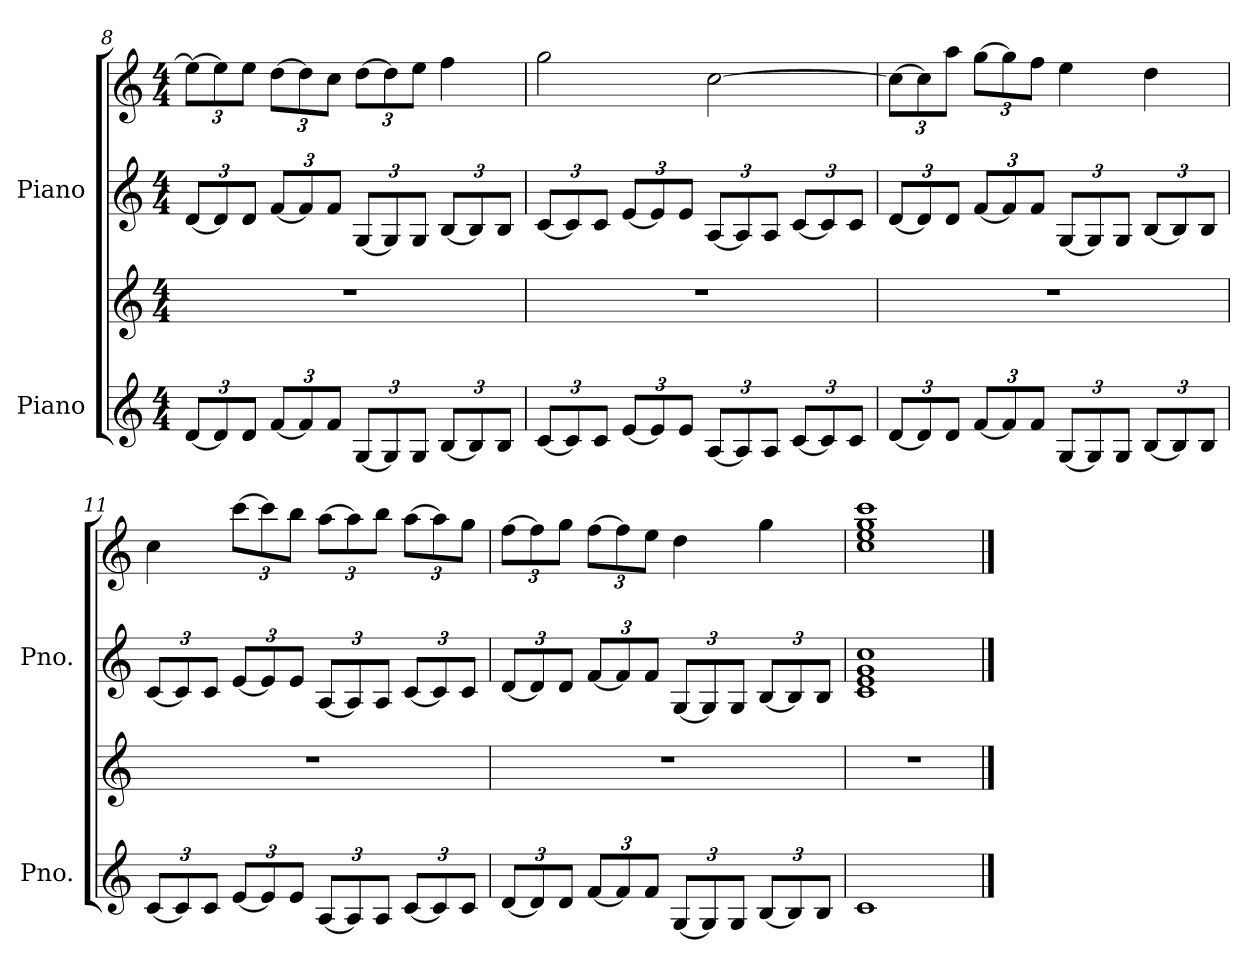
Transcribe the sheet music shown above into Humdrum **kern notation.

**kern	**kern	**kern	**kern
*part2	*part2	*part1	*part1
*staff4	*staff3	*staff2	*staff1
*I"Piano	*	*I"Piano	*
*I'Pno.	*	*I'Pno.	*
*	*clefG2	*	*clefG2
*k[]	*k[]	*k[]	*k[]
*C:	*C:	*C:	*C:
*M4/4	*M4/4	*M4/4	*M4/4
*Xbrackettup	*	*Xbrackettup	*Xbrackettup
=8	=8	=8	=8
[12d/L	1r	[12d/L	12ee\L_
12d/]	.	12d/]	12ee\]
12d/J	.	12d/J	12ee\J
[12f/L	.	[12f/L	[12dd\L
12f/]	.	12f/]	12dd\]
12f/J	.	12f/J	12cc\J
[12G/L	.	[12G/L	[12dd\L
12G/]	.	12G/]	12dd\]
12G/J	.	12G/J	12ee\J
[12B/L	.	[12B/L	4ff\
12B/]	.	12B/]	.
12B/J	.	12B/J	.
!!LO:PB:g=z
=9	=9	=9	=9
[12c/L	1r	[12c/L	2gg\
12c/]	.	12c/]	.
12c/J	.	12c/J	.
[12e/L	.	[12e/L	.
12e/]	.	12e/]	.
12e/J	.	12e/J	.
[12A/L	.	[12A/L	[2cc\
12A/]	.	12A/]	.
12A/J	.	12A/J	.
[12c/L	.	[12c/L	.
12c/]	.	12c/]	.
12c/J	.	12c/J	.
=10	=10	=10	=10
[12d/L	1r	[12d/L	12cc\L_
12d/]	.	12d/]	12cc\]
12d/J	.	12d/J	12aa\J
[12f/L	.	[12f/L	[12gg\L
12f/]	.	12f/]	12gg\]
12f/J	.	12f/J	12ff\J
[12G/L	.	[12G/L	4ee\
12G/]	.	12G/]	.
12G/J	.	12G/J	.
[12B/L	.	[12B/L	4dd\
12B/]	.	12B/]	.
12B/J	.	12B/J	.
!!LO:LB:g=z
=11	=11	=11	=11
[12c/L	1r	[12c/L	4cc\
12c/]	.	12c/]	.
12c/J	.	12c/J	.
[12e/L	.	[12e/L	[12ccc\L
12e/]	.	12e/]	12ccc\]
12e/J	.	12e/J	12bb\J
[12A/L	.	[12A/L	[12aa\L
12A/]	.	12A/]	12aa\]
12A/J	.	12A/J	12bb\J
[12c/L	.	[12c/L	[12aa\L
12c/]	.	12c/]	12aa\]
12c/J	.	12c/J	12gg\J
=12	=12	=12	=12
[12d/L	1r	[12d/L	[12ff\L
12d/]	.	12d/]	12ff\]
12d/J	.	12d/J	12gg\J
[12f/L	.	[12f/L	[12ff\L
12f/]	.	12f/]	12ff\]
12f/J	.	12f/J	12ee\J
[12G/L	.	[12G/L	4dd\
12G/]	.	12G/]	.
12G/J	.	12G/J	.
[12B/L	.	[12B/L	4gg\
12B/]	.	12B/]	.
12B/J	.	12B/J	.
=13	=13	=13	=13
1c	1r	1c 1e 1g 1cc	1cc 1ee 1gg 1ccc
==	==	==	==
*-	*-	*-	*-
